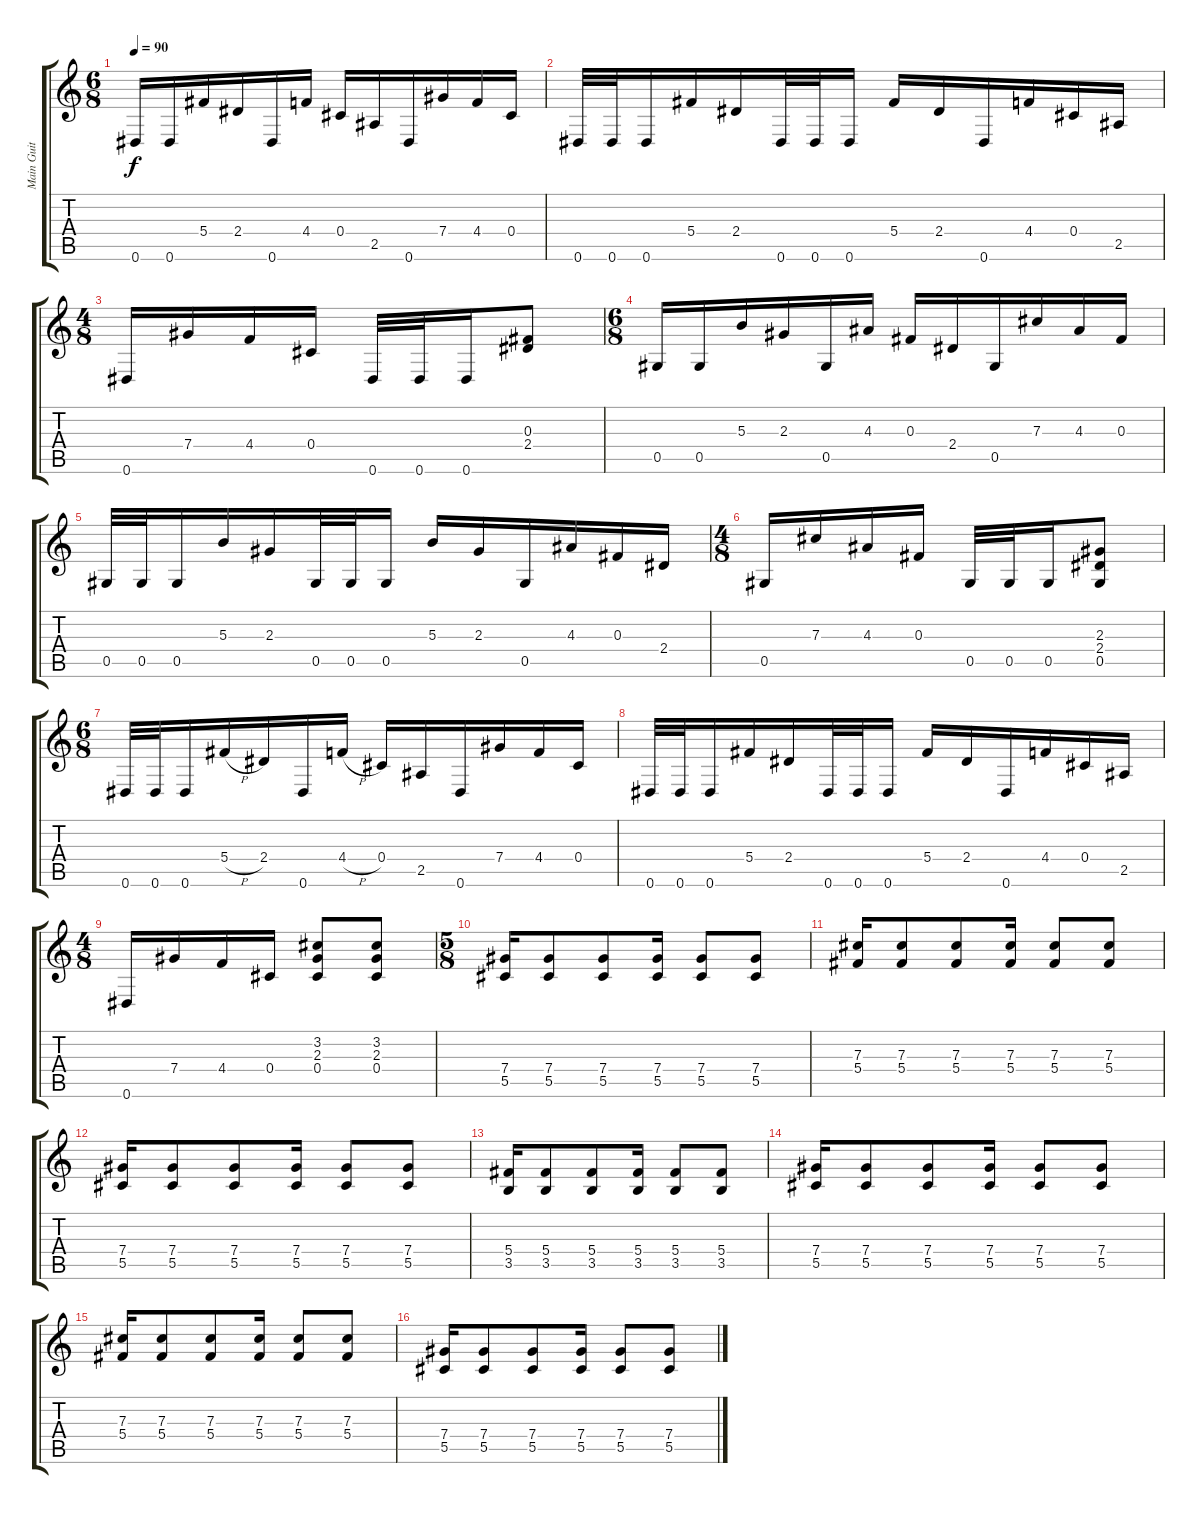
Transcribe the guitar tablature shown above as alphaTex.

\track ("Main Guit" "Main Guit") {instrument distortionguitar}
\staff {score tabs}
\tuning (Eb4 Bb3 Gb3 Db3 Ab2 Eb2) {hide}
\ts (6 8)
\tempo 90
\clef g2
\ks c
0.6.16{dy f} 0.6.16 5.4.16 2.4.16 0.6.16 4.4.16 0.4.16 2.5.16 0.6.16 7.4.16 4.4.16 0.4.16 |
0.6.32 0.6.32 0.6.16 5.4.16 2.4.16 0.6.32 0.6.32 0.6.16 5.4.16 2.4.16 0.6.16 4.4.16 0.4.16 2.5.16 |
\ts (4 8)
0.6.16 7.4.16 4.4.16 0.4.16 0.6.32 0.6.32 0.6.16 (0.3 2.4).8 |
\ts (6 8)
0.5.16 0.5.16 5.3.16 2.3.16 0.5.16 4.3.16 0.3.16 2.4.16 0.5.16 7.3.16 4.3.16 0.3.16 |
0.5.32 0.5.32 0.5.16 5.3.16 2.3.16 0.5.32 0.5.32 0.5.16 5.3.16 2.3.16 0.5.16 4.3.16 0.3.16 2.4.16 |
\ts (4 8)
0.5.16 7.3.16 4.3.16 0.3.16 0.5.32 0.5.32 0.5.16 (2.3 2.4 0.5).8 |
\ts (6 8)
0.6.32 0.6.32 0.6.16 5.4{h}.16 2.4.16 0.6.16 4.4{h}.16 0.4.16 2.5.16 0.6.16 7.4.16 4.4.16 0.4.16 |
0.6.32 0.6.32 0.6.16 5.4.16 2.4.16 0.6.32 0.6.32 0.6.16 5.4.16 2.4.16 0.6.16 4.4.16 0.4.16 2.5.16 |
\ts (4 8)
0.6.16 7.4.16 4.4.16 0.4.16 (3.2 2.3 0.4).8 (3.2 2.3 0.4).8 |
\ts (5 8)
(7.4 5.5).16{instrument electricguitarclean} (7.4 5.5).8 (7.4 5.5).8 (7.4 5.5).16 (7.4 5.5).8 (7.4 5.5).8 |
(7.3 5.4).16 (7.3 5.4).8 (7.3 5.4).8 (7.3 5.4).16 (7.3 5.4).8 (7.3 5.4).8 |
(7.4 5.5).16 (7.4 5.5).8 (7.4 5.5).8 (7.4 5.5).16 (7.4 5.5).8 (7.4 5.5).8 |
(5.4 3.5).16 (5.4 3.5).8 (5.4 3.5).8 (5.4 3.5).16 (5.4 3.5).8 (5.4 3.5).8 |
(7.4 5.5).16 (7.4 5.5).8 (7.4 5.5).8 (7.4 5.5).16 (7.4 5.5).8 (7.4 5.5).8 |
(7.3 5.4).16 (7.3 5.4).8 (7.3 5.4).8 (7.3 5.4).16 (7.3 5.4).8 (7.3 5.4).8 |
(7.4 5.5).16 (7.4 5.5).8 (7.4 5.5).8 (7.4 5.5).16 (7.4 5.5).8 (7.4 5.5).8
